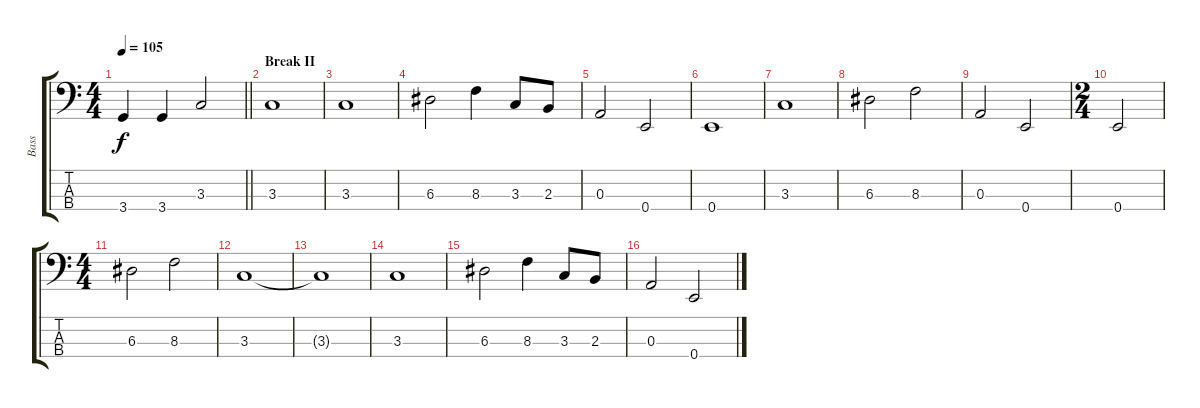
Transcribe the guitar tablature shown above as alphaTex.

\track ("Bass" "Bass") {instrument electricbassfinger}
\staff {score tabs}
\tuning (G2 D2 A1 E1) {hide}
\ts (4 4)
\tempo 105
\clef f4
\barLineRight lightlight
\ks c
3.4.4{dy f} 3.4.4 3.3.2 |
\section ("" "Break II")
3.3.1 |
3.3.1 |
6.3.2 8.3.4 3.3.8 2.3.8 |
0.3.2 0.4.2 |
0.4.1 |
3.3.1 |
6.3.2 8.3.2 |
0.3.2 0.4.2 |
\ts (2 4)
0.4.2 |
\ts (4 4)
6.3.2 8.3.2 |
3.3.1 |
3.3{t}.1 |
3.3.1 |
6.3.2 8.3.4 3.3.8 2.3.8 |
0.3.2 0.4.2
